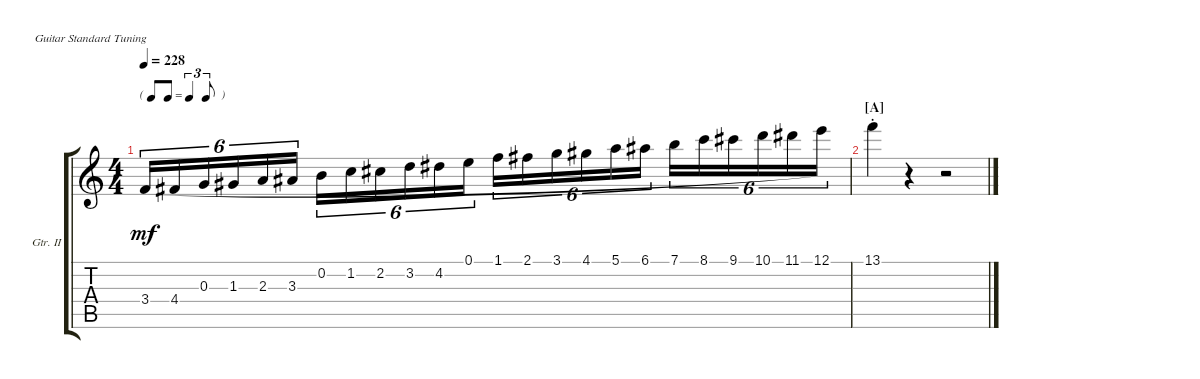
\defaultSystemsLayout 4
\bracketExtendMode groupsimilarinstruments
\firstSystemTrackNameOrientation horizontal
\otherSystemsTrackNameOrientation horizontal
\track ("Guitar I" "Gtr. II") {instrument acousticguitarsteel}
\staff {score tabs}
\tuning (E4 B3 G3 D3 A2 E2)
\ts (4 4)
\tf triplet8th
\tempo 228
\clef g2
\ks c
3.4.16{tu (6 4) dy mf legatoorigin} 4.4.16{tu (6 4) legatoorigin} 0.3.16{tu (6 4) legatoorigin} 1.3.16{tu (6 4) legatoorigin} 2.3.16{tu (6 4) legatoorigin} 3.3.16{tu (6 4) legatoorigin} 0.2.16{tu (6 4) legatoorigin} 1.2.16{tu (6 4) legatoorigin} 2.2.16{tu (6 4) legatoorigin} 3.2.16{tu (6 4) legatoorigin} 4.2.16{tu (6 4) legatoorigin} 0.1.16{tu (6 4) legatoorigin} 1.1.16{tu (6 4) legatoorigin} 2.1.16{tu (6 4) legatoorigin} 3.1.16{tu (6 4) legatoorigin} 4.1.16{tu (6 4) legatoorigin} 5.1.16{tu (6 4) legatoorigin} 6.1.16{tu (6 4) legatoorigin} 7.1.16{tu (6 4) legatoorigin} 8.1.16{tu (6 4) legatoorigin} 9.1.16{tu (6 4) legatoorigin} 10.1.16{tu (6 4) legatoorigin} 11.1.16{tu (6 4) legatoorigin} 12.1.16{tu (6 4)} |
\section ("A" "")
13.1{st}.4 r.4 r.2
